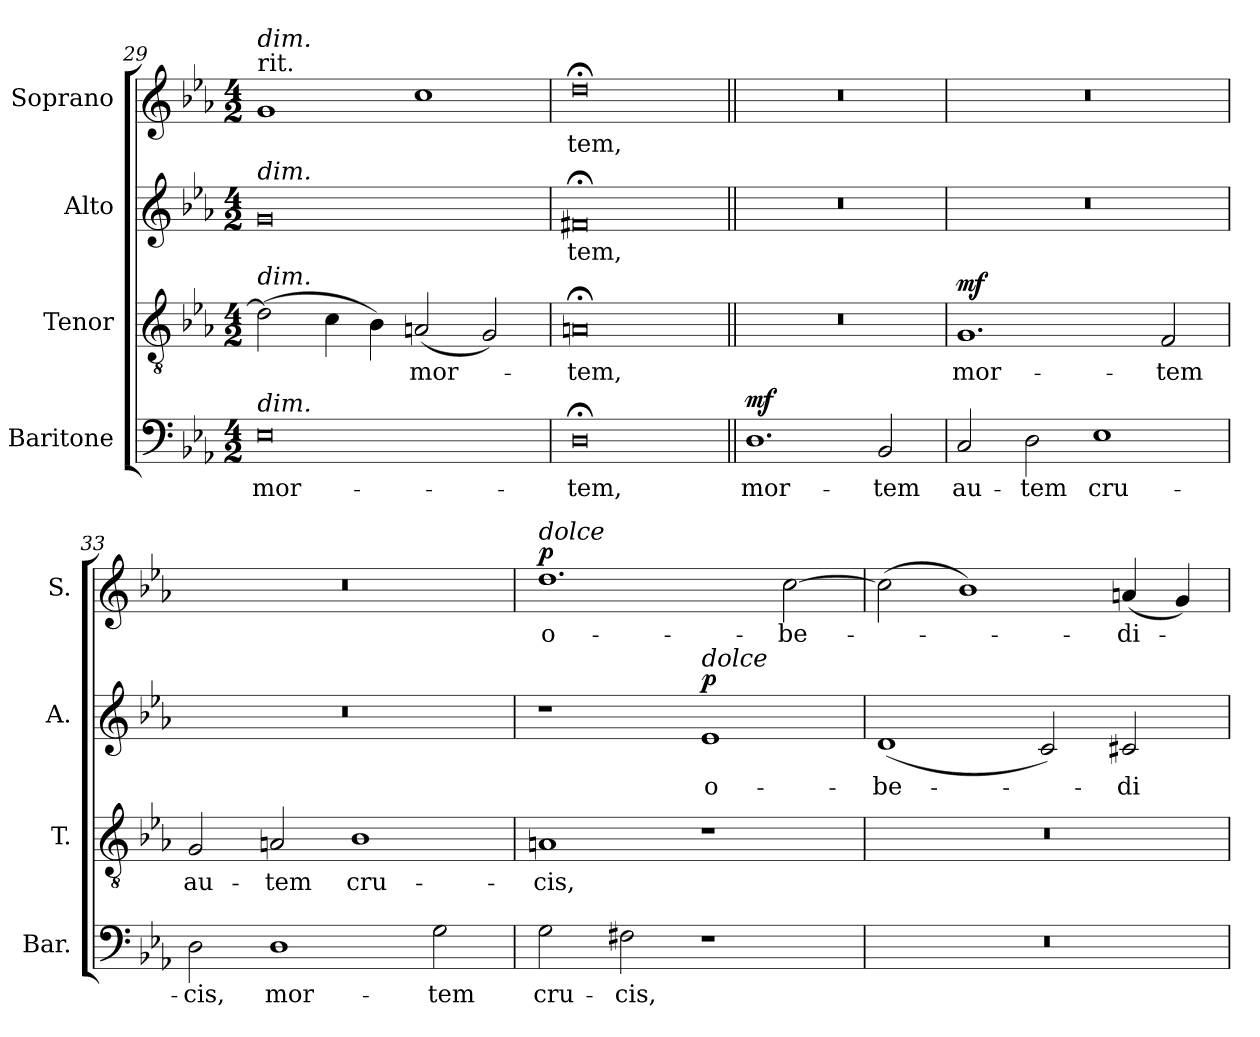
**kern	**text	**dynam	**kern	**text	**dynam	**kern	**text	**dynam	**kern	**text	**dynam
*part4	*part4	*part4	*part3	*part3	*part3	*part2	*part2	*part2	*part1	*part1	*part1
*staff4	*staff4	*staff4	*staff3	*staff3	*staff3	*staff2	*staff2	*staff2	*staff1	*staff1	*staff1
*I"Baritone	*	*	*I"Tenor	*	*	*I"Alto	*	*	*I"Soprano	*	*
*I'Bar.	*	*	*I'T.	*	*	*I'A.	*	*	*I'S.	*	*
!!LO:LB:g=z
*clefF4	*	*	*clefGv2	*	*	*clefG2	*	*	*clefG2	*	*
*	*	*	*ITrd7c12	*	*	*	*	*	*	*	*
*k[b-e-a-]	*	*	*k[b-e-a-]	*	*	*k[b-e-a-]	*	*	*k[b-e-a-]	*	*
*E-:	*	*	*E-:	*	*	*E-:	*	*	*E-:	*	*
*M4/2	*	*	*M4/2	*	*	*M4/2	*	*	*M4/2	*	*
=29	=29	=29	=29	=29	=29	=29	=29	=29	=29	=29	=29
!	!	!	!	!	!	!	!	!	!LO:TX:t=rit.	!	!
!	!	!	!	!	!	!	!	!	!LO:TX:a:i:t=dim.	!	!
!	!	!	!	!	!	!LO:TX:a:i:t=dim.	!	!	!	!	!
!	!	!	!LO:TX:a:i:t=dim.	!	!	!	!	!	!	!	!
!LO:TX:a:i:t=dim.	!	!	!	!	!	!	!	!	!	!	!
!	!LO:LY:b:color=#000000	!	!	!	!	!	!	!	!	!	!
0E-i	mor-	.	(2Di\]	.	.	0gi	.	.	1gi	.	.
.	.	.	4Ci\	.	.	.	.	.	.	.	.
.	.	.	4BB-i\)	.	.	.	.	.	.	.	.
!	!	!	!	!LO:LY:b:color=#000000	!	!	!	!	!	!	!
.	.	.	(2AAni/	mor-	.	.	.	.	1cci	.	.
.	.	.	2GGi/)	.	.	.	.	.	.	.	.
=30	=30	=30	=30	=30	=30	=30	=30	=30	=30	=30	=30
!	!LO:LY:b:color=#000000	!	!	!	!	!	!	!	!	!	!
!	!	!	!	!LO:LY:b:color=#000000	!	!	!	!	!	!	!
!	!	!	!	!	!	!	!LO:LY:b:color=#000000	!	!	!	!
!	!	!	!	!	!	!	!	!	!	!LO:LY:b:color=#000000	!
0D;i	-tem,	.	0AAn;i	-tem,	.	0f#X;i	-tem,	.	0dd;i	-tem,	.
=31||	=31||	=31||	=31||	=31||	=31||	=31||	=31||	=31||	=31||	=31||	=31||
*	*	*	*	*	*	*	*	*	*MM184	*	*
!	!LO:LY:b:color=#000000	!	!LO:N:vis=1	!	!	!LO:N:vis=1	!	!	!LO:N:vis=1	!	!
1.Di	mor-	mf	0r	.	.	0r	.	.	0r	.	.
!	!LO:LY:b:color=#000000	!	!	!	!	!	!	!	!	!	!
2BB-i/	-tem	.	.	.	.	.	.	.	.	.	.
=32	=32	=32	=32	=32	=32	=32	=32	=32	=32	=32	=32
!	!LO:LY:b:color=#000000	!	!	!	!	!	!	!	!	!	!
!	!	!	!	!LO:LY:b:color=#000000	!	!LO:N:vis=1	!	!	!LO:N:vis=1	!	!
2Ci/	au-	.	1.GGi	mor-	mf	0r	.	.	0r	.	.
!	!LO:LY:b:color=#000000	!	!	!	!	!	!	!	!	!	!
2Di\	-tem	.	.	.	.	.	.	.	.	.	.
!	!LO:LY:b:color=#000000	!	!	!	!	!	!	!	!	!	!
1E-i	cru-	.	.	.	.	.	.	.	.	.	.
!	!	!	!	!LO:LY:b:color=#000000	!	!	!	!	!	!	!
.	.	.	2FFi/	-tem	.	.	.	.	.	.	.
=33	=33	=33	=33	=33	=33	=33	=33	=33	=33	=33	=33
!	!LO:LY:b:color=#000000	!	!	!	!	!	!	!	!	!	!
!	!	!	!	!LO:LY:b:color=#000000	!	!LO:N:vis=1	!	!	!LO:N:vis=1	!	!
2Di\	-cis,	.	2GGi/	au-	.	0r	.	.	0r	.	.
!	!LO:LY:b:color=#000000	!	!	!	!	!	!	!	!	!	!
!	!	!	!	!LO:LY:b:color=#000000	!	!	!	!	!	!	!
1Di	mor-	.	2AAni/	-tem	.	.	.	.	.	.	.
!	!	!	!	!LO:LY:b:color=#000000	!	!	!	!	!	!	!
.	.	.	1BB-i	cru-	.	.	.	.	.	.	.
!	!LO:LY:b:color=#000000	!	!	!	!	!	!	!	!	!	!
2Gi\	-tem	.	.	.	.	.	.	.	.	.	.
=34	=34	=34	=34	=34	=34	=34	=34	=34	=34	=34	=34
!	!LO:LY:b:color=#000000	!	!	!	!	!	!	!	!	!	!
!	!	!	!	!LO:LY:b:color=#000000	!	!	!	!	!	!	!
!	!	!	!	!	!	!	!	!	!LO:TX:a:i:t=dolce	!	!
!	!	!	!	!	!	!	!	!	!	!LO:LY:b:color=#000000	!
2Gi\	cru-	.	1AAni	-cis,	.	1r	.	.	1.ddi	o-	p
!	!LO:LY:b:color=#000000	!	!	!	!	!	!	!	!	!	!
2F#Xi\	-cis,	.	.	.	.	.	.	.	.	.	.
!	!	!	!	!	!	!LO:TX:a:i:t=dolce	!	!	!	!	!
!	!	!	!	!	!	!	!LO:LY:b:color=#000000	!	!	!	!
1r	.	.	1r	.	.	1e-i	o-	p	.	.	.
!	!	!	!	!	!	!	!	!	!	!LO:LY:b:color=#000000	!
.	.	.	.	.	.	.	.	.	[2cci\	-be-	.
=35	=35	=35	=35	=35	=35	=35	=35	=35	=35	=35	=35
!LO:N:vis=1	!	!	!LO:N:vis=1	!	!	!	!	!	!	!	!
!	!	!	!	!	!	!	!LO:LY:b:color=#000000	!	!	!	!
0r	.	.	0r	.	.	(1di	-be-	.	(2cci\]	.	.
.	.	.	.	.	.	.	.	.	1b-i)	.	.
.	.	.	.	.	.	2ci/)	.	.	.	.	.
!	!	!	!	!	!	!	!LO:LY:b:color=#000000	!	!	!	!
!	!	!	!	!	!	!	!	!	!	!LO:LY:b:color=#000000	!
.	.	.	.	.	.	2c#Xi/	-di-	.	(4ani/	-di-	.
.	.	.	.	.	.	.	.	.	4gi/)	.	.
=	=	=	=	=	=	=	=	=	=	=	=
*-	*-	*-	*-	*-	*-	*-	*-	*-	*-	*-	*-
